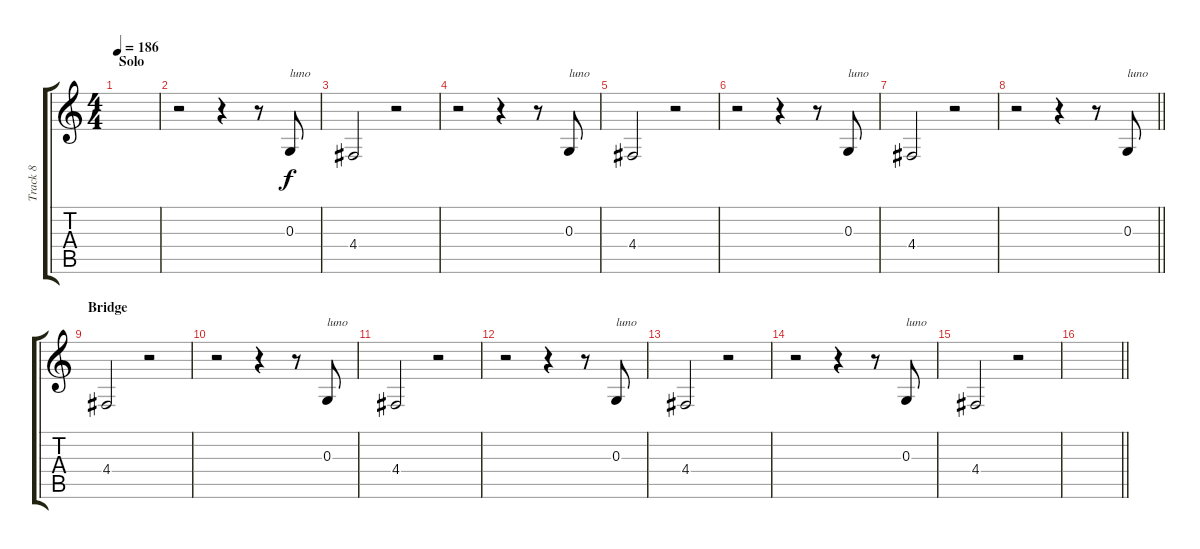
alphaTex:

\track ("Track 8" "Track 8") {instrument tenorsax}
\staff {score tabs}
\tuning (E4 B3 G3 D3 A2 E2) {hide}
\ts (4 4)
\section ("" "Solo")
\tempo 186
\clef g2
\ks c
|
r.2 r.4 r.8 0.3.8{txt "luno"} |
4.4.2 r.2 |
r.2 r.4 r.8 0.3.8{txt "luno"} |
4.4.2 r.2 |
r.2 r.4 r.8 0.3.8{txt "luno"} |
4.4.2 r.2 |
\barLineRight lightlight
r.2 r.4 r.8 0.3.8{txt "luno"} |
\section ("" "Bridge")
4.4.2 r.2 |
r.2 r.4 r.8 0.3.8{txt "luno"} |
4.4.2 r.2 |
r.2 r.4 r.8 0.3.8{txt "luno"} |
4.4.2 r.2 |
r.2 r.4 r.8 0.3.8{txt "luno"} |
4.4.2 r.2 |
\barLineRight lightlight
